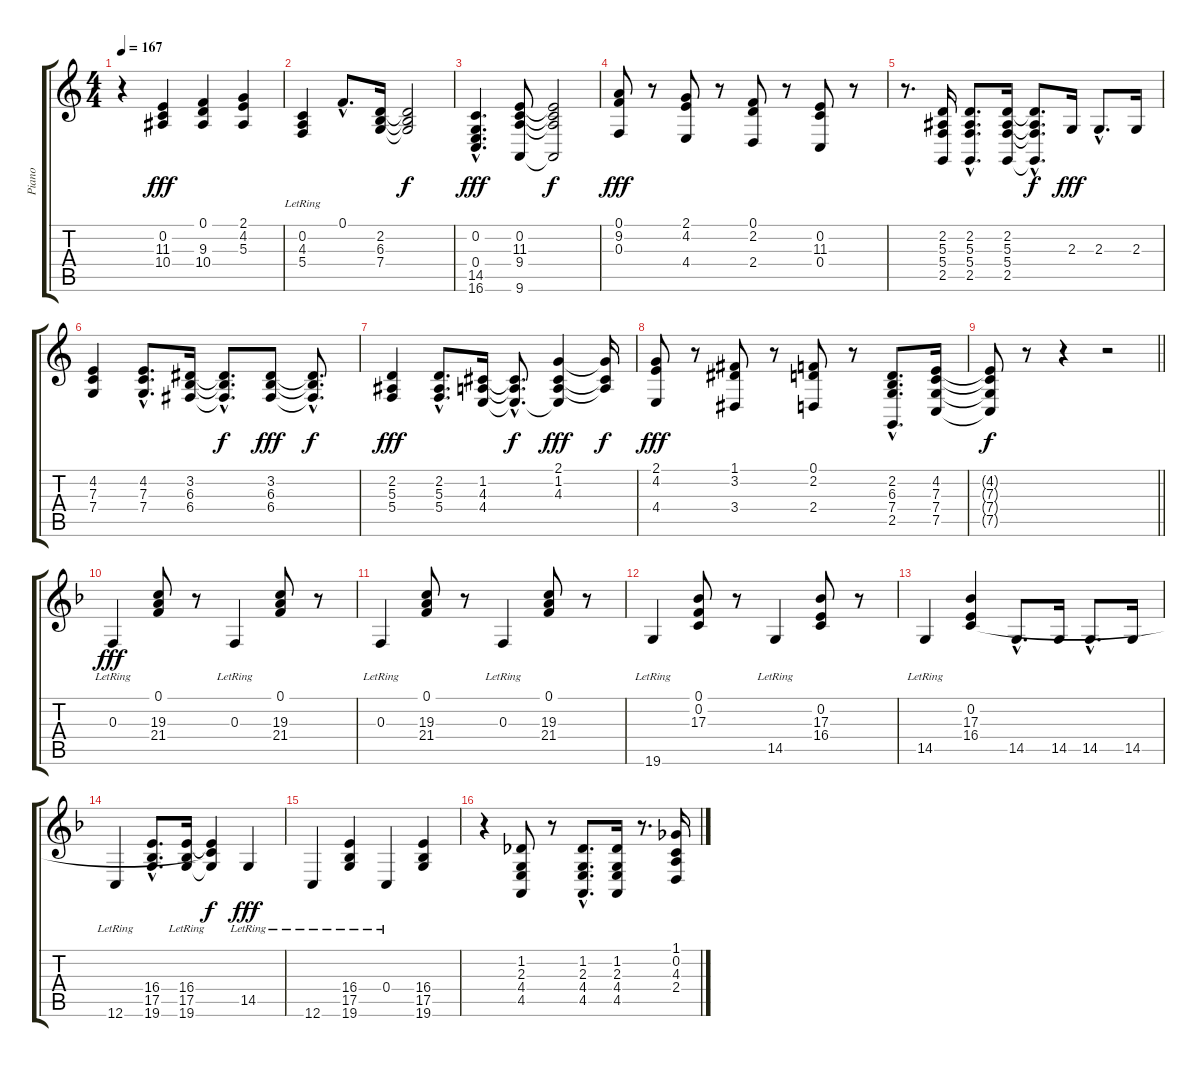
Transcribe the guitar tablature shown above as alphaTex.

\track ("Piano " "Piano ") {instrument honkytonkpiano}
\staff {score tabs}
\tuning (F4 C4 F3 C3 F2 C2) {hide}
\ts (4 4)
\tempo 167
\clef g2
\ks c
r.4{dy fff} (0.2 11.3 10.4).4 (0.1 9.3 10.4).4 (2.1 4.2 5.3).4 |
(0.2{lr} 4.3{lr} 5.4{lr}).4 0.1{hac}.8{d} (2.2 6.3 7.4).16 (2.2{t} 6.3{t} 7.4{t}).2{dy f} |
(0.2{hac} 0.4{hac} 14.5{hac} 16.6{hac}).4{d dy fff} (0.2 11.3 9.4 9.6).8 (0.2{t} 11.3{t} 9.4{t} 9.6{t}).2{dy f} |
(0.1 9.2 0.3).8{dy fff} r.8 (2.1 4.2 4.4).8 r.8 (0.1 2.2 2.4).8 r.8 (0.2 11.3 0.4).8 r.8 |
r.8{d} (2.2 5.3 5.4 2.5).16 (2.2{hac} 5.3{hac} 5.4{hac} 2.5{hac}).8{d} (2.2 5.3 5.4 2.5).16 (2.2{hac t} 5.3{hac t} 5.4{hac t} 2.5{hac t}).8{d dy f} 2.3.16{dy fff} 2.3{hac}.8{d} 2.3.16 |
(4.2 7.3 7.4).4 (4.2{hac} 7.3{hac} 7.4{hac}).8{d} (3.2 6.3 6.4).16 (3.2{hac t} 6.3{hac t} 6.4{hac t}).8{d dy f} (3.2 6.3 6.4).8{dy fff} (3.2{hac t} 6.3{hac t} 6.4{hac t}).8{d dy f} |
(2.2 5.3 5.4).4{dy fff} (2.2{hac} 5.3{hac} 5.4{hac}).8{d} (1.2 4.3 4.4).16 (1.2{hac t} 4.3{hac t} 4.4{hac t}).8{d dy f} (2.1 1.2 4.3 4.4{t}).4{dy fff} (2.1{t} 1.2{t} 4.3{t}).16{dy f} |
(2.1 4.2 4.4).8{dy fff} r.8 (1.1 3.2 3.4).8 r.8 (0.1 2.2 2.4).8 r.8 (2.2{hac} 6.3{hac} 7.4{hac} 2.5{hac}).8{d} (4.2 7.3 7.4 7.5).16 |
\barLineRight lightlight
(4.2{t} 7.3{t} 7.4{t} 7.5{t}).8{dy f} r.8 r.4 r.2 |
\ks f
0.3{lr}.4{dy fff} (0.1 19.3 21.4).8 r.8 0.3{lr}.4 (0.1 19.3 21.4).8 r.8 |
0.3{lr}.4 (0.1 19.3 21.4).8 r.8 0.3{lr}.4 (0.1 19.3 21.4).8 r.8 |
19.6{lr}.4 (0.1 0.2 17.3).8 r.8 14.5{lr}.4 (0.2 17.3 16.4).8 r.8 |
14.5{lr}.4 (0.2 17.3 16.4).4 14.5{hac}.8{d} 14.5.16 14.5{hac}.8{d} 14.5.16 |
12.6{lr}.4 (16.4{hac} 17.5{hac} 19.6{hac}).8{d} (16.4{lr} 17.5{lr} 19.6).16 (0.2{t} 16.4{t} 19.6{t}).4{dy f} 14.5{lr}.4{dy fff} |
12.6{lr}.4 (16.4{lr} 17.5{lr} 19.6{lr}).4 0.4{lr}.4 (16.4 17.5 19.6).4 |
r.4 (1.2 2.3 4.4 4.5).8 r.8 (1.2{hac} 2.3{hac} 4.4{hac} 4.5{hac}).8{d} (1.2 2.3 4.4 4.5).16 r.8{d} (1.1 0.2 4.3 2.4).16
